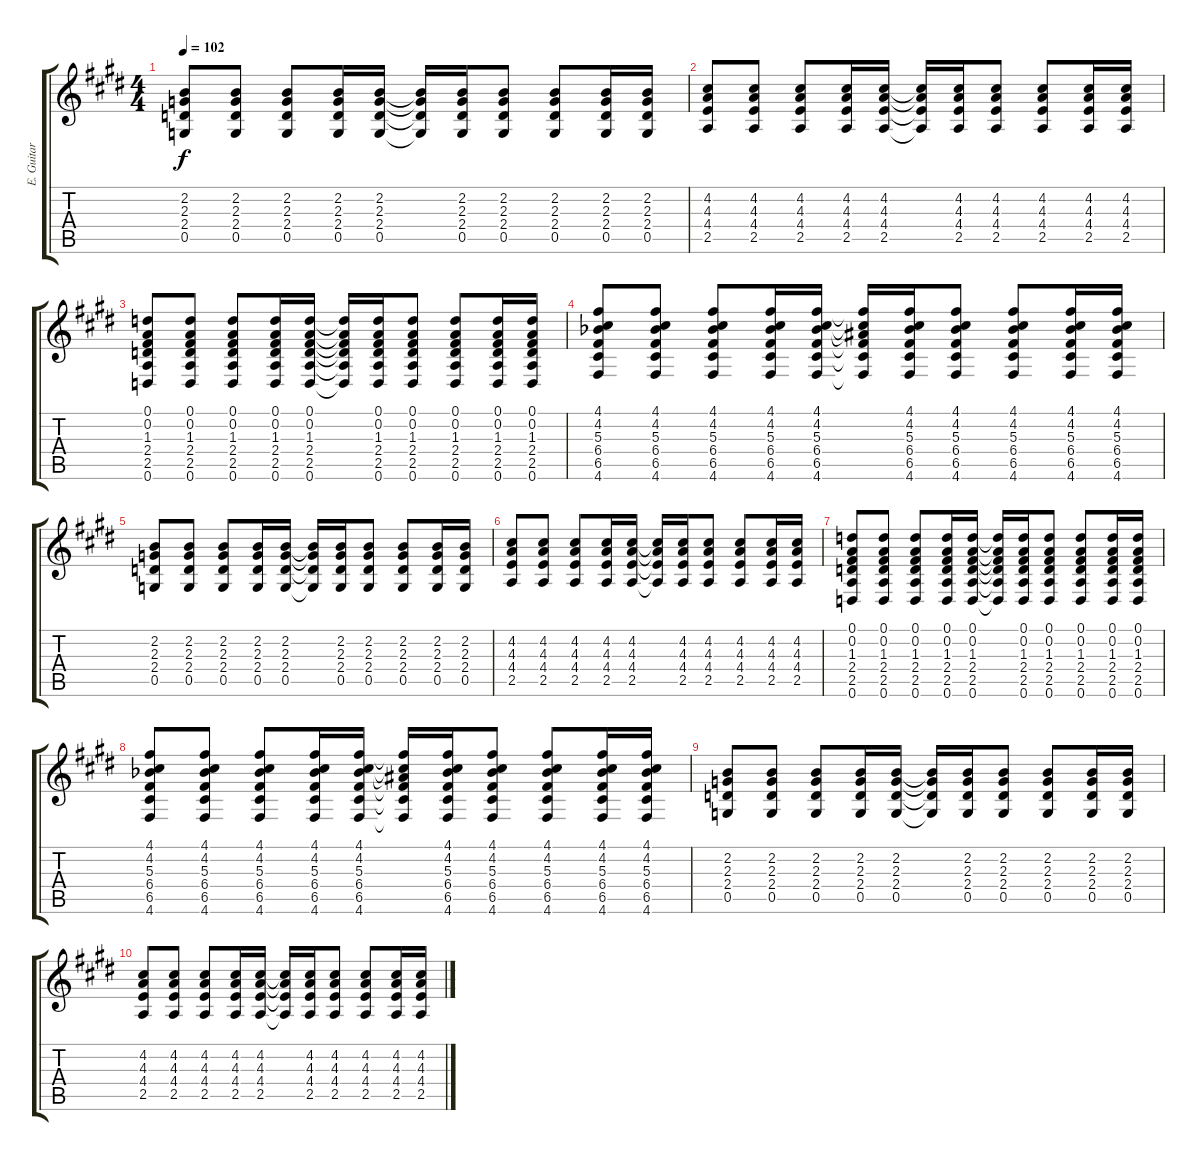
\track ("E. Guitar I" "E. Guitar ") {instrument overdrivenguitar}
\staff {score tabs}
\tuning (D4 A3 F3 C3 G2 D2) {hide}
\ts (4 4)
\tempo 102
\clef g2
\ks e
(2.2 2.3 2.4 0.5).8{dy f} (2.2 2.3 2.4 0.5).8 (2.2 2.3 2.4 0.5).8 (2.2 2.3 2.4 0.5).16 (2.2 2.3 2.4 0.5).16 (2.2{t} 2.3{t} 2.4{t} 0.5{t}).16 (2.2 2.3 2.4 0.5).16 (2.2 2.3 2.4 0.5).8 (2.2 2.3 2.4 0.5).8 (2.2 2.3 2.4 0.5).16 (2.2 2.3 2.4 0.5).16 |
(4.2 4.3 4.4 2.5).8 (4.2 4.3 4.4 2.5).8 (4.2 4.3 4.4 2.5).8 (4.2 4.3 4.4 2.5).16 (4.2 4.3 4.4 2.5).16 (4.2{t} 4.3{t} 4.4{t} 2.5{t}).16 (4.2 4.3 4.4 2.5).16 (4.2 4.3 4.4 2.5).8 (4.2 4.3 4.4 2.5).8 (4.2 4.3 4.4 2.5).16 (4.2 4.3 4.4 2.5).16 |
(0.1 0.2 1.3 2.4 2.5 0.6).8 (0.1 0.2 1.3 2.4 2.5 0.6).8 (0.1 0.2 1.3 2.4 2.5 0.6).8 (0.1 0.2 1.3 2.4 2.5 0.6).16 (0.1 0.2 1.3 2.4 2.5 0.6).16 (0.1{t} 0.2{t} 1.3{t} 2.4{t} 2.5{t} 0.6{t}).16 (0.1 0.2 1.3 2.4 2.5 0.6).16 (0.1 0.2 1.3 2.4 2.5 0.6).8 (0.1 0.2 1.3 2.4 2.5 0.6).8 (0.1 0.2 1.3 2.4 2.5 0.6).16 (0.1 0.2 1.3 2.4 2.5 0.6).16 |
(4.1 4.2 5.3{acc b} 6.4 6.5 4.6).8 (4.1 4.2 5.3{acc b} 6.4 6.5 4.6).8 (4.1 4.2 5.3{acc b} 6.4 6.5 4.6).8 (4.1 4.2 5.3{acc b} 6.4 6.5 4.6).16 (4.1 4.2 5.3{acc b} 6.4 6.5 4.6).16 (4.1{t} 4.2{t} 5.3{t} 6.4{t} 6.5{t} 4.6{t}).16 (4.1 4.2 5.3{acc b} 6.4 6.5 4.6).16 (4.1 4.2 5.3{acc b} 6.4 6.5 4.6).8 (4.1 4.2 5.3{acc b} 6.4 6.5 4.6).8 (4.1 4.2 5.3{acc b} 6.4 6.5 4.6).16 (4.1 4.2 5.3{acc b} 6.4 6.5 4.6).16 |
(2.2 2.3 2.4 0.5).8 (2.2 2.3 2.4 0.5).8 (2.2 2.3 2.4 0.5).8 (2.2 2.3 2.4 0.5).16 (2.2 2.3 2.4 0.5).16 (2.2{t} 2.3{t} 2.4{t} 0.5{t}).16 (2.2 2.3 2.4 0.5).16 (2.2 2.3 2.4 0.5).8 (2.2 2.3 2.4 0.5).8 (2.2 2.3 2.4 0.5).16 (2.2 2.3 2.4 0.5).16 |
(4.2 4.3 4.4 2.5).8 (4.2 4.3 4.4 2.5).8 (4.2 4.3 4.4 2.5).8 (4.2 4.3 4.4 2.5).16 (4.2 4.3 4.4 2.5).16 (4.2{t} 4.3{t} 4.4{t} 2.5{t}).16 (4.2 4.3 4.4 2.5).16 (4.2 4.3 4.4 2.5).8 (4.2 4.3 4.4 2.5).8 (4.2 4.3 4.4 2.5).16 (4.2 4.3 4.4 2.5).16 |
(0.1 0.2 1.3 2.4 2.5 0.6).8 (0.1 0.2 1.3 2.4 2.5 0.6).8 (0.1 0.2 1.3 2.4 2.5 0.6).8 (0.1 0.2 1.3 2.4 2.5 0.6).16 (0.1 0.2 1.3 2.4 2.5 0.6).16 (0.1{t} 0.2{t} 1.3{t} 2.4{t} 2.5{t} 0.6{t}).16 (0.1 0.2 1.3 2.4 2.5 0.6).16 (0.1 0.2 1.3 2.4 2.5 0.6).8 (0.1 0.2 1.3 2.4 2.5 0.6).8 (0.1 0.2 1.3 2.4 2.5 0.6).16 (0.1 0.2 1.3 2.4 2.5 0.6).16 |
(4.1 4.2 5.3{acc b} 6.4 6.5 4.6).8 (4.1 4.2 5.3{acc b} 6.4 6.5 4.6).8 (4.1 4.2 5.3{acc b} 6.4 6.5 4.6).8 (4.1 4.2 5.3{acc b} 6.4 6.5 4.6).16 (4.1 4.2 5.3{acc b} 6.4 6.5 4.6).16 (4.1{t} 4.2{t} 5.3{t} 6.4{t} 6.5{t} 4.6{t}).16 (4.1 4.2 5.3{acc b} 6.4 6.5 4.6).16 (4.1 4.2 5.3{acc b} 6.4 6.5 4.6).8 (4.1 4.2 5.3{acc b} 6.4 6.5 4.6).8 (4.1 4.2 5.3{acc b} 6.4 6.5 4.6).16 (4.1 4.2 5.3{acc b} 6.4 6.5 4.6).16 |
(2.2 2.3 2.4 0.5).8 (2.2 2.3 2.4 0.5).8 (2.2 2.3 2.4 0.5).8 (2.2 2.3 2.4 0.5).16 (2.2 2.3 2.4 0.5).16 (2.2{t} 2.3{t} 2.4{t} 0.5{t}).16 (2.2 2.3 2.4 0.5).16 (2.2 2.3 2.4 0.5).8 (2.2 2.3 2.4 0.5).8 (2.2 2.3 2.4 0.5).16 (2.2 2.3 2.4 0.5).16 |
(4.2 4.3 4.4 2.5).8 (4.2 4.3 4.4 2.5).8 (4.2 4.3 4.4 2.5).8 (4.2 4.3 4.4 2.5).16 (4.2 4.3 4.4 2.5).16 (4.2{t} 4.3{t} 4.4{t} 2.5{t}).16 (4.2 4.3 4.4 2.5).16 (4.2 4.3 4.4 2.5).8 (4.2 4.3 4.4 2.5).8 (4.2 4.3 4.4 2.5).16 (4.2 4.3 4.4 2.5).16
